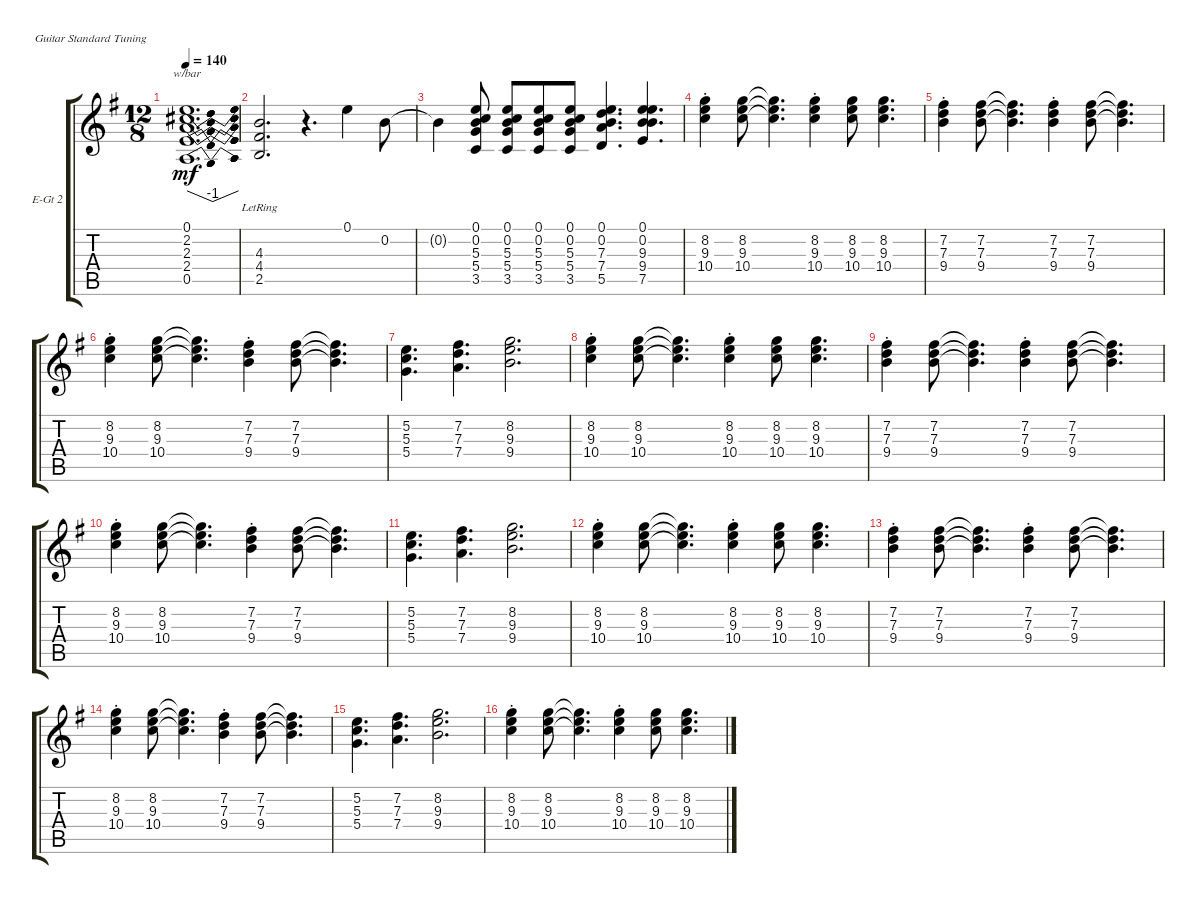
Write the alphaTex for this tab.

\defaultSystemsLayout 4
\bracketExtendMode groupsimilarinstruments
\firstSystemTrackNameOrientation horizontal
\otherSystemsTrackNameOrientation horizontal
\track ("Electric Guitar2" "E-Gt 2") {instrument electricguitarclean}
\staff {score tabs}
\tuning (E4 B3 G3 D3 A2 E2)
\ts (12 8)
\tempo 140
\clef g2
\ks g
(0.5 2.4 2.3 2.2 0.1).1{d tbe (dip default 0 0 15 -4 30 0) dy mf} |
(2.5{lr} 4.4{lr} 4.3{lr}).2{d} r.4{d} 0.1.4 0.2.8 |
0.2{t}.4 (0.1 0.2 5.3 5.4 3.5).8 (3.5 5.4 5.3 0.2 0.1).8 (3.5 5.4 5.3 0.2 0.1).8 (3.5 5.4 5.3 0.2 0.1).8 (0.1 0.2 7.3 7.4 5.5).4{d} (7.5 9.4 9.3 0.2 0.1).4{d} |
(8.2 9.3 10.4{st}).4 (10.4 9.3 8.2).8 (8.2{t} 9.3{t} 10.4{t}).4{d} (8.2 9.3 10.4{st}).4 (10.4 9.3 8.2).8 (8.2 9.3 10.4).4{d} |
(9.4 7.3 7.2{st}).4 (7.2 7.3 9.4).8 (7.2{t} 7.3{t} 9.4{t}).4{d} (9.4 7.3 7.2{st}).4 (7.2 7.3 9.4).8 (7.2{t} 7.3{t} 9.4{t}).4{d} |
(10.4 9.3 8.2{st}).4 (8.2 9.3 10.4).8 (8.2{t} 9.3{t} 10.4{t}).4{d} (9.4 7.3 7.2{st}).4 (7.2 7.3 9.4).8 (7.2{t} 7.3{t} 9.4{t}).4{d} |
(5.2 5.4 5.3).4{d} (7.2 7.4 7.3).4{d} (8.2 9.3 9.4).2{d} |
(8.2 9.3 10.4{st}).4 (10.4 9.3 8.2).8 (8.2{t} 9.3{t} 10.4{t}).4{d} (8.2 9.3 10.4{st}).4 (10.4 9.3 8.2).8 (8.2 9.3 10.4).4{d} |
(9.4 7.3 7.2{st}).4 (7.2 7.3 9.4).8 (7.2{t} 7.3{t} 9.4{t}).4{d} (9.4 7.3 7.2{st}).4 (7.2 7.3 9.4).8 (7.2{t} 7.3{t} 9.4{t}).4{d} |
(10.4 9.3 8.2{st}).4 (8.2 9.3 10.4).8 (8.2{t} 9.3{t} 10.4{t}).4{d} (9.4 7.3 7.2{st}).4 (7.2 7.3 9.4).8 (7.2{t} 7.3{t} 9.4{t}).4{d} |
(5.2 5.4 5.3).4{d} (7.2 7.4 7.3).4{d} (8.2 9.3 9.4).2{d} |
(8.2 9.3 10.4{st}).4 (10.4 9.3 8.2).8 (8.2{t} 9.3{t} 10.4{t}).4{d} (8.2 9.3 10.4{st}).4 (10.4 9.3 8.2).8 (8.2 9.3 10.4).4{d} |
(9.4 7.3 7.2{st}).4 (7.2 7.3 9.4).8 (7.2{t} 7.3{t} 9.4{t}).4{d} (9.4 7.3 7.2{st}).4 (7.2 7.3 9.4).8 (7.2{t} 7.3{t} 9.4{t}).4{d} |
(10.4 9.3 8.2{st}).4 (8.2 9.3 10.4).8 (8.2{t} 9.3{t} 10.4{t}).4{d} (9.4 7.3 7.2{st}).4 (7.2 7.3 9.4).8 (7.2{t} 7.3{t} 9.4{t}).4{d} |
(5.2 5.4 5.3).4{d} (7.2 7.4 7.3).4{d} (8.2 9.3 9.4).2{d} |
(8.2 9.3 10.4{st}).4 (10.4 9.3 8.2).8 (8.2{t} 9.3{t} 10.4{t}).4{d} (8.2 9.3 10.4{st}).4 (10.4 9.3 8.2).8 (8.2 9.3 10.4).4{d}
